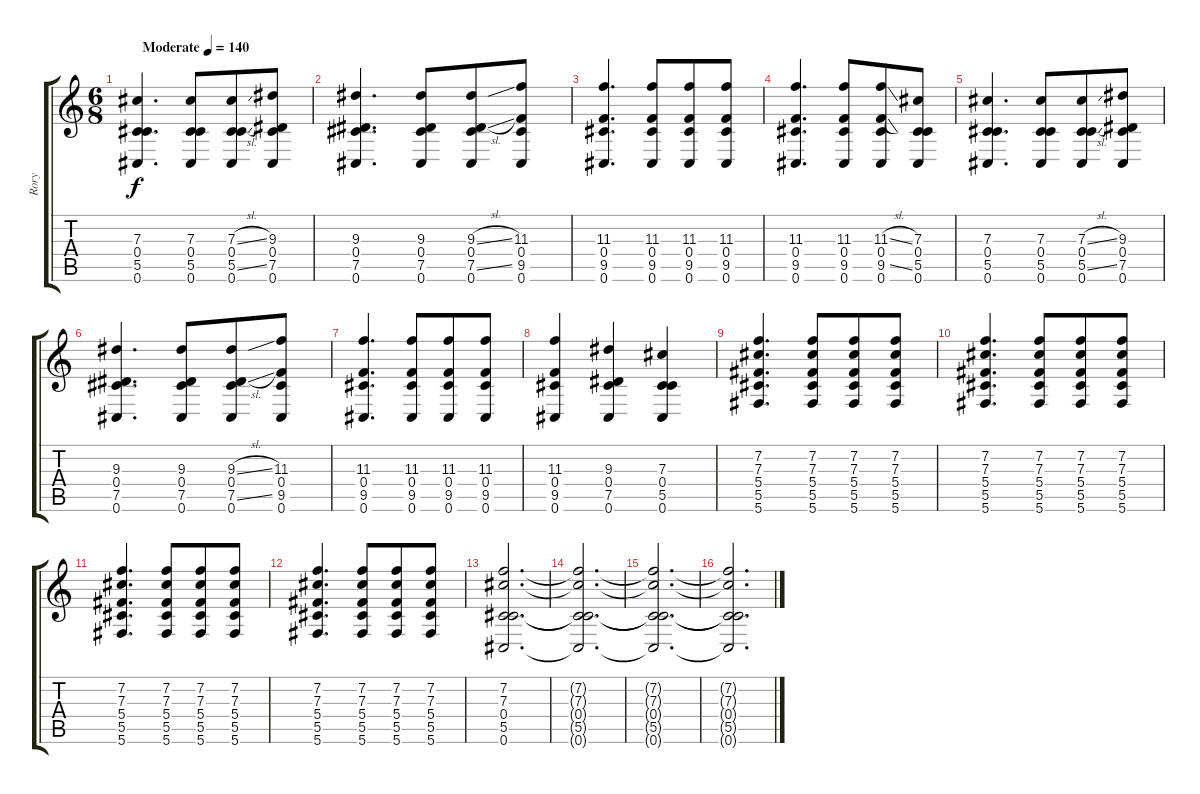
\track ("Rory" "Rory") {instrument acousticguitarsteel}
\staff {score tabs}
\tuning (Eb4 Bb3 Gb3 Db3 Ab2 Db2) {hide}
\ts (6 8)
\tempo (140 "Moderate")
\clef g2
\ks c
(7.3 0.4 5.5 0.6).4{d dy f instrument acousticguitarsteel} (7.3 0.4 5.5 0.6).8 (7.3{sl} 0.4 5.5{sl} 0.6).8 (9.3 0.4 7.5 0.6).8 |
(9.3 0.4 7.5 0.6).4{d} (9.3 0.4 7.5 0.6).8 (9.3{sl} 0.4 7.5{sl} 0.6).8 (11.3 0.4 9.5 0.6).8 |
(11.3 0.4 9.5 0.6).4{d} (11.3 0.4 9.5 0.6).8 (11.3 0.4 9.5 0.6).8 (11.3 0.4 9.5 0.6).8 |
(11.3 0.4 9.5 0.6).4{d} (11.3 0.4 9.5 0.6).8 (11.3{sl} 0.4 9.5{sl} 0.6).8 (7.3 0.4 5.5 0.6).8 |
(7.3 0.4 5.5 0.6).4{d} (7.3 0.4 5.5 0.6).8 (7.3{sl} 0.4 5.5{sl} 0.6).8 (9.3 0.4 7.5 0.6).8 |
(9.3 0.4 7.5 0.6).4{d} (9.3 0.4 7.5 0.6).8 (9.3{sl} 0.4 7.5{sl} 0.6).8 (11.3 0.4 9.5 0.6).8 |
(11.3 0.4 9.5 0.6).4{d} (11.3 0.4 9.5 0.6).8 (11.3 0.4 9.5 0.6).8 (11.3 0.4 9.5 0.6).8 |
(11.3 0.4 9.5 0.6).4 (9.3 0.4 7.5 0.6).4 (7.3 0.4 5.5 0.6).4 |
(7.2 7.3 5.4 5.5 5.6).4{d} (7.2 7.3 5.4 5.5 5.6).8 (7.2 7.3 5.4 5.5 5.6).8 (7.2 7.3 5.4 5.5 5.6).8 |
(7.2 7.3 5.4 5.5 5.6).4{d} (7.2 7.3 5.4 5.5 5.6).8 (7.2 7.3 5.4 5.5 5.6).8 (7.2 7.3 5.4 5.5 5.6).8 |
(7.2 7.3 5.4 5.5 5.6).4{d} (7.2 7.3 5.4 5.5 5.6).8 (7.2 7.3 5.4 5.5 5.6).8 (7.2 7.3 5.4 5.5 5.6).8 |
(7.2 7.3 5.4 5.5 5.6).4{d} (7.2 7.3 5.4 5.5 5.6).8 (7.2 7.3 5.4 5.5 5.6).8 (7.2 7.3 5.4 5.5 5.6).8 |
(7.2 7.3 0.4 5.5 0.6).2{d} |
(7.2{t} 7.3{t} 0.4{t} 5.5{t} 0.6{t}).2{d} |
(7.2{t} 7.3{t} 0.4{t} 5.5{t} 0.6{t}).2{d} |
(7.2{t} 7.3{t} 0.4{t} 5.5{t} 0.6{t}).2{d}
